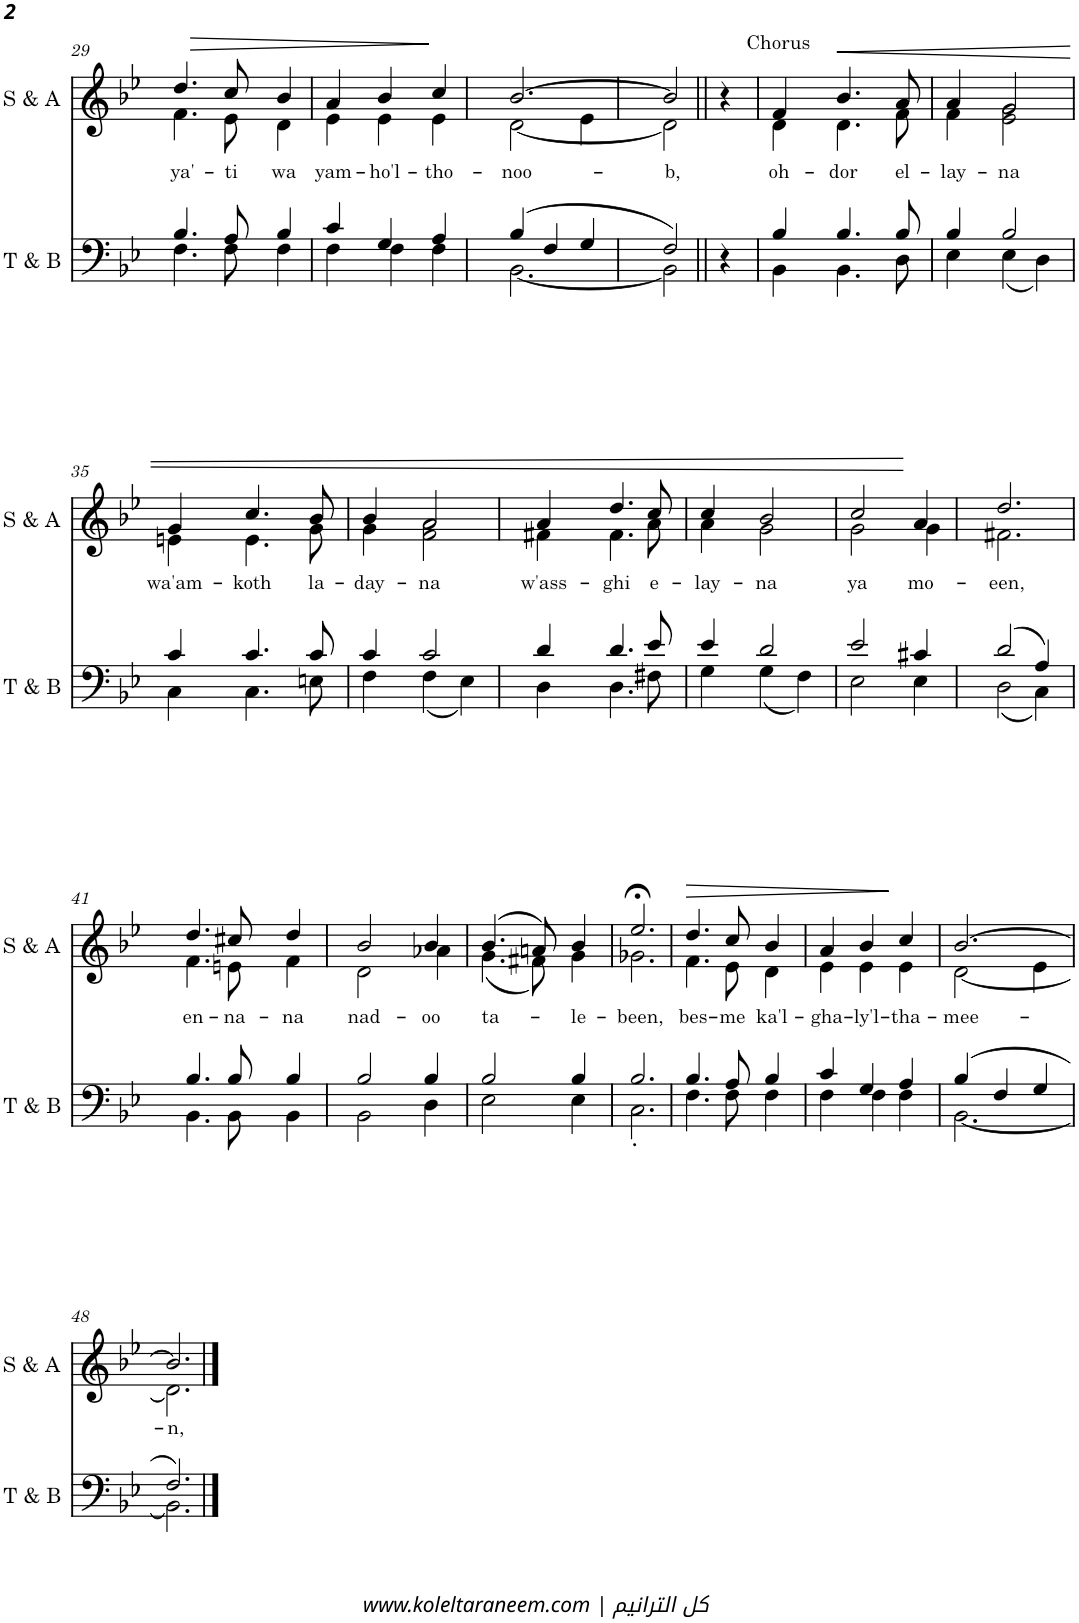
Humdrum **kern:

**kern	**kern	**text	**dynam
*part2	*part1	*part1	*part1
*staff2	*staff1	*staff1	*staff1
*I"Tenori &amp; Bassi	*I"Soprani &amp; Alti	*	*
*I'T &amp; B	*I'S &amp; A	*	*
!!LO:PB:g=z
*clefF4	*clefG2	*	*
*k[b-e-]	*k[b-e-]	*	*
*M3/4	*M3/4	*	*
=29	=29	=29	=29
*^	*	*	*
!	!	!	!LO:LY:b	!LO:HP:b
*	*	*^	*	*
4.B-/	4.F\	4.dd/	4.f\	ya'-	>
!	!	!	!	!LO:LY:b	!
8A/	8F\	8cc/	8e-\	-ti	.
!	!	!	!	!LO:LY:b	!
4B-/	4F\	4b-/	4d\	wa	.
=30	=30	=30	=30	=30	=30
!	!	!	!	!LO:LY:b	!
4c/	4F\	4a/	4e-\	yam-	.
!	!	!	!	!LO:LY:b	!
4G/	4F\	4b-/	4e-\	-ho'l-	.
!	!	!	!	!LO:LY:b	!
4A/	4F\	4cc/	4e-\	-tho-	.
=31	=31	=31	=31	=31	=31
!	!	!	!	!LO:LY:b	!
(>4B-/	[<2.BB-\	[>2.b-/	[<2d\	-noo-	.
4F/	.	.	.	.	.
4G/	.	.	4e-\	.	.
=32||	=32||	=32||	=32||	=32||	=32||
!	!	!	!	!LO:LY:b	!
2F/)	2BB-\]	2b-/]	2d\]	-b,	.
4r	4ryy	4r	4ryy	.	.
=33	=33	=33	=33	=33	=33
!	!	!LO:TX:a:t=Chorus	!	!	!
!	!	!	!	!LO:LY:b	!
4B-/	4BB-\	4f/	4d\	oh-	.
!	!	!	!	!LO:LY:b	!LO:HP:b
4.B-/	4.BB-\	4.b-/	4.d\	-dor	<
!	!	!	!	!LO:LY:b	!
8B-/	8D\	8a/	8f\	el-	.
=34	=34	=34	=34	=34	=34
!	!	!	!	!LO:LY:b	!
4B-/	4E-\	4a/	4f\	-lay-	.
!	!	!	!	!LO:LY:b	!
2B-/	(<4E-\	2g/	2e-\ 2g\	-na	.
.	4D\)	.	.	.	.
!!LO:LB:g=z	!!
=35	=35	=35	=35	=35	=35
!	!	!	!	!LO:LY:b	!
4c/	4C\	4g/	4en\	wa'am-	.
!	!	!	!	!LO:LY:b	!
4.c/	4.C\	4.cc/	4.e\	-koth	.
!	!	!	!	!LO:LY:b	!
8c/	8En\	8b-/	8g\	la-	.
=36	=36	=36	=36	=36	=36
!	!	!	!	!LO:LY:b	!
4c/	4F\	4b-/	4g\	-day-	.
!	!	!	!	!LO:LY:b	!
2c/	(<4F\	2a/	2f\ 2a\	-na	.
.	4E-\)	.	.	.	.
=37	=37	=37	=37	=37	=37
!	!	!	!	!LO:LY:b	!
4d/	4D\	4a/	4f#X\	w'ass-	.
!	!	!	!	!LO:LY:b	!
4.d/	4.D\	4.dd/	4.f#\	-ghi	.
!	!	!	!	!LO:LY:b	!
8e-/	8F#X\	8cc/	8a\	e-	.
=38	=38	=38	=38	=38	=38
!	!	!	!	!LO:LY:b	!
4e-/	4G\	4cc/	4a\	-lay-	.
!	!	!	!	!LO:LY:b	!
2d/	(<4G\	2b-/	2g\	-na	.
.	4F\)	.	.	.	.
=39	=39	=39	=39	=39	=39
!	!	!	!	!LO:LY:b	!
2e-/	2E-\	2cc/	2g\	ya	.
!	!	!	!	!LO:LY:b	!
4c#X/	4E-\	4a/	4g\	mo-	]
=40	=40	=40	=40	=40	=40
!	!	!	!	!LO:LY:b	!
(>2d/	(<2D\	2.dd/	2.f#X\	-een,	.
4A/)	4C\)	.	.	.	.
!!LO:LB:g=z	!!
=41	=41	=41	=41	=41	=41
!	!	!	!	!LO:LY:b	!
4.B-/	4.BB-\	4.dd/	4.f\	en-	.
!	!	!	!	!LO:LY:b	!
8B-/	8BB-\	8cc#X/	8en\	-na-	.
!	!	!	!	!LO:LY:b	!
4B-/	4BB-\	4dd/	4f\	-na	.
=42	=42	=42	=42	=42	=42
!	!	!	!	!LO:LY:b	!
2B-/	2BB-\	2b-/	2d\	nad-	.
!	!	!	!	!LO:LY:b	!
4B-/	4D\	4b-/	4a-X\	-oo	.
=43	=43	=43	=43	=43	=43
!	!	!	!	!LO:LY:b	!
2B-/	2E-\	(>4.b-/	(<4.g\	ta-	.
.	.	8an/)	8f#X\)	.	.
!	!	!	!	!LO:LY:b	!
4B-/	4E-\	4b-/	4g\	-le-	.
=44	=44	=44	=44	=44	=44
!	!	!	!	!LO:LY:b	!
2.B-/	2.C'\	2.ee-;</	2.g-X\	-been,	.
=45	=45	=45	=45	=45	=45
!	!	!	!	!LO:LY:b	!
4.B-/	4.F\	4.dd/	4.f\	bes-	.
!	!	!	!	!LO:LY:b	!
8A/	8F\	8cc/	8e-\	-me	.
!	!	!	!	!LO:LY:b	!
4B-/	4F\	4b-/	4d\	ka'l-	.
=46	=46	=46	=46	=46	=46
!	!	!	!	!LO:LY:b	!
4c/	4F\	4a/	4e-\	-gha-	.
!	!	!	!	!LO:LY:b	!
4G/	4F\	4b-/	4e-\	-ly'l-	.
!	!	!	!	!LO:LY:b	!
4A/	4F\	4cc/	4e-\	-tha-	[
=47	=47	=47	=47	=47	=47
!	!	!	!	!LO:LY:b	!
(>4B-/	[<2.BB-\	[>2.b-/	[<2d\	-mee-	.
4F/	.	.	.	.	.
4G/	.	.	4e-\	.	.
!!LO:LB:g=z	!!
=48	=48	=48	=48	=48	=48
!	!	!	!	!LO:LY:b	!
2.F/)	2.BB-\]	2.b-/]	2.d\]	-n,	.
*v	*v	*	*	*	*
*	*v	*v	*	*
==	==	==	==
*-	*-	*-	*-
